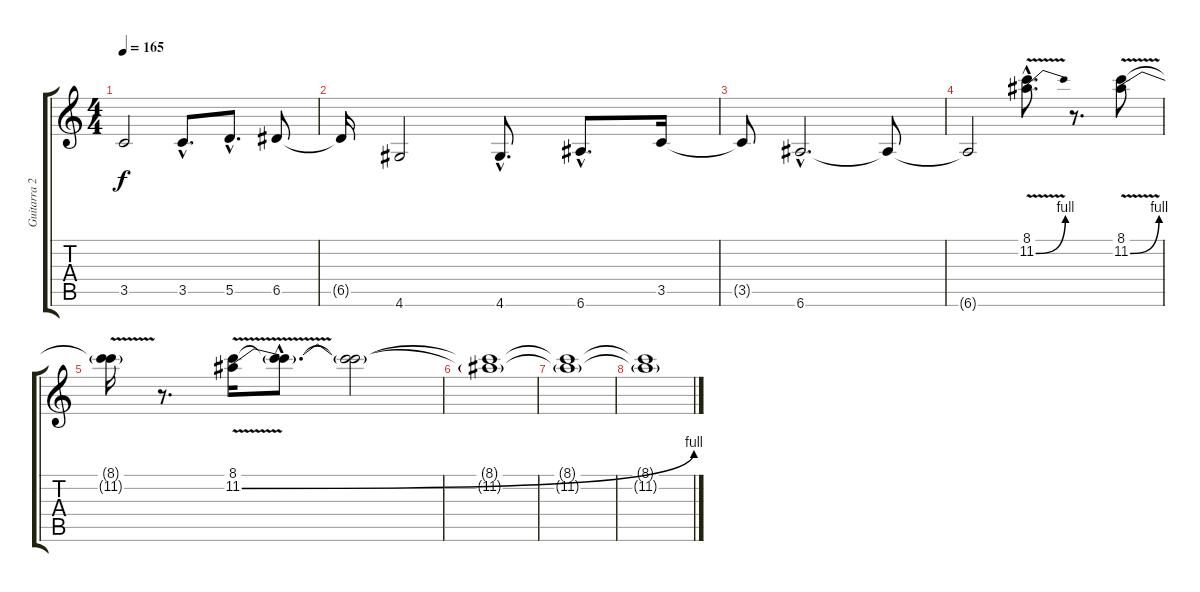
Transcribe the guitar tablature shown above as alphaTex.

\track ("Guitarra 2" "Guitarra 2") {instrument distortionguitar}
\staff {score tabs}
\tuning (E4 B3 G3 D3 A2 E2) {hide}
\ts (4 4)
\tempo 165
\clef g2
\ks c
3.5.2{dy f} 3.5{hac}.8{d} 5.5{hac}.8{d} 6.5.8 |
6.5{t}.16 4.6.2 4.6{hac}.8{d} 6.6{hac}.8{d} 3.5.16 |
3.5{t}.8 6.6{hac}.2{d} 6.6{t}.8 |
6.6{t}.2 (8.1{hac} 11.2{be (bend 0 0 60 4) v hac}).8{d} r.8{d} (8.1 11.2{be (bend 0 0 60 4) v}).8 |
(8.1{t} 11.2{t}).16 r.8{d} (8.1 11.2{be (bend 0 0 60 4) v}).16 (8.1{hac t} 11.2{hac t}).8{d} (8.1{t} 11.2{t}).2 |
(8.1{t} 11.2{t}).1 |
(8.1{t} 11.2{t}).1 |
(8.1{t} 11.2{t}).1
